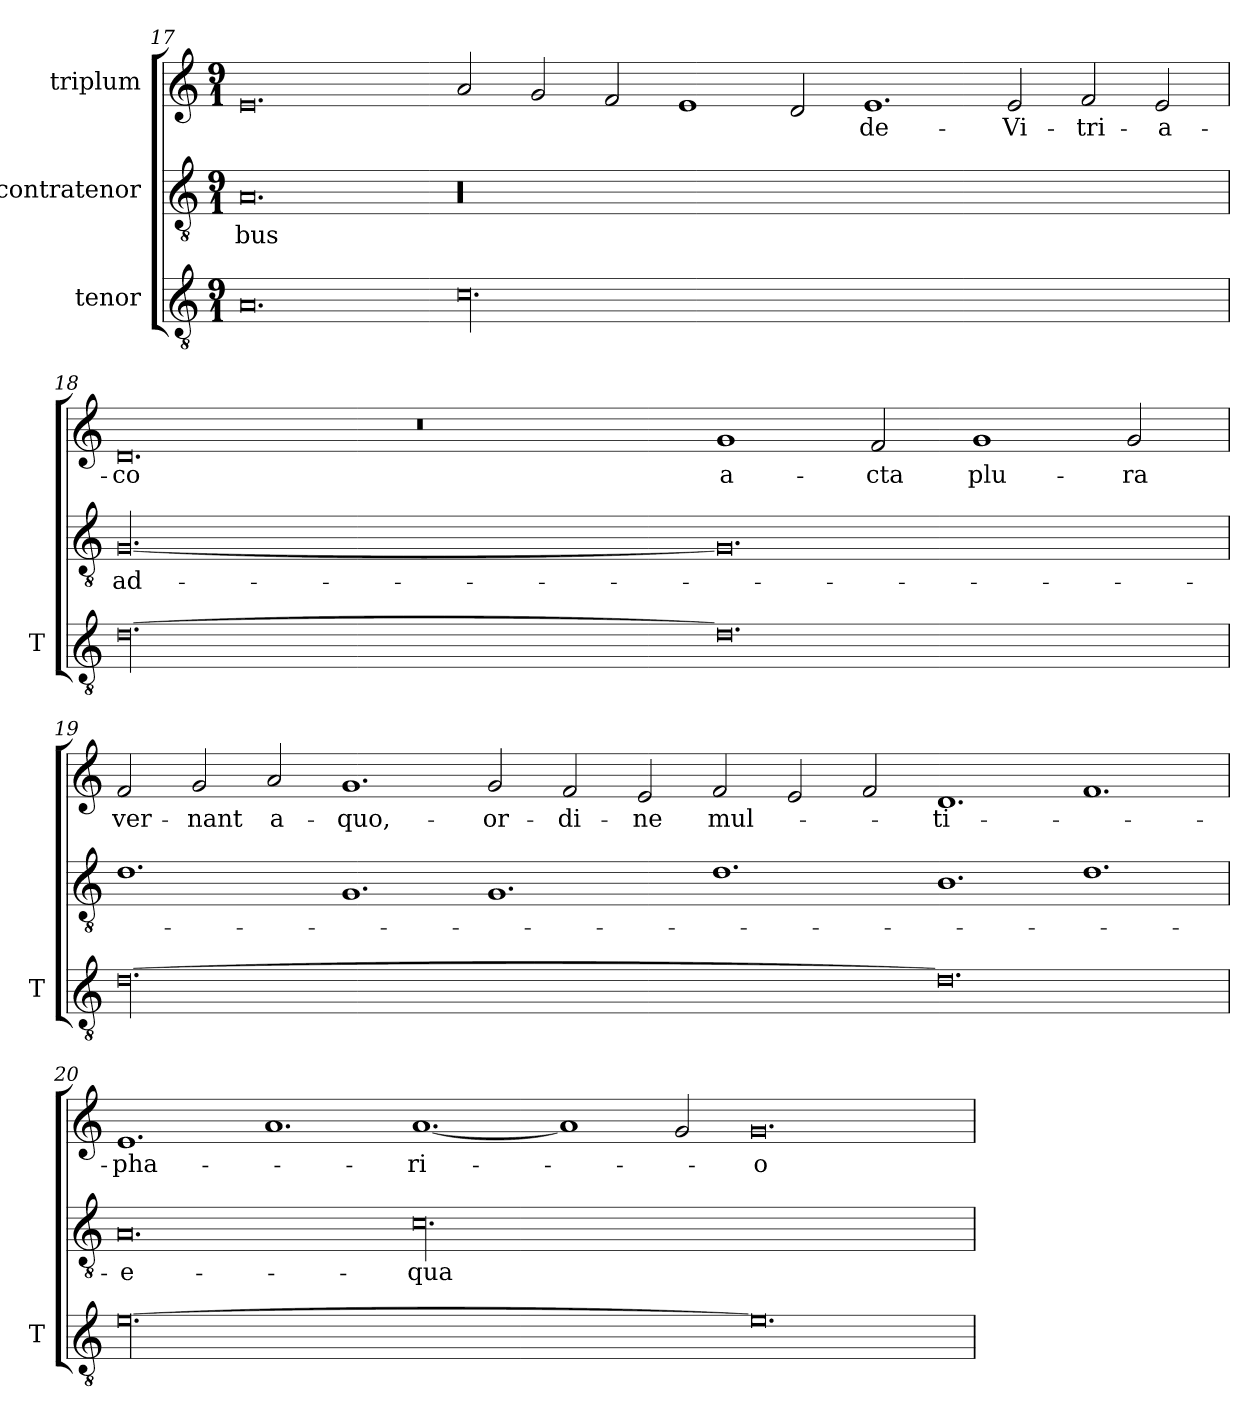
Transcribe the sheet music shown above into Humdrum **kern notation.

**kern	**kern	**text	**kern	**text
*part3	*part2	*part2	*part1	*part1
*staff3	*staff2	*staff2	*staff1	*staff1
*I"tenor	*I"contratenor	*	*I"triplum	*
*I'T	*	*	*	*
*clefGv2	*clefGv2	*	*clefG2	*
*k[]	*k[]	*	*k[]	*
*C:	*C:	*	*C:	*
*M9/1	*M9/1	*	*M9/1	*
=17	=17	=17	=17	=17
0.A/	0.A/	-bus	0.e/	.
00.c\	00.r	.	2a/	.
.	.	.	2g/	.
.	.	.	2f/	.
.	.	.	1e/	.
.	.	.	2d/	.
.	.	.	1.e/	de-
.	.	.	2e/	Vi-
.	.	.	2f/	-tri-
.	.	.	2e/	-a-
=18	=18	=18	=18	=18
[00.d\	[00.G/	ad-	0.d/	-co
.	.	.	0.r	.
0.d\]	0.G/]	.	1g/	a-
.	.	.	2f/	-cta
.	.	.	1g/	plu-
.	.	.	2g/	-ra
!!LO:LB:g=z
=19	=19	=19	=19	=19
[00.d\	1.d\	.	2f/	ver-
.	.	.	2g/	-nant
.	.	.	2a/	a-
.	1.G/	.	1.g/	quo,-
.	1.G/	.	2g/	or-
.	.	.	2f/	-di-
.	.	.	2e/	-ne
.	1.d\	.	2f/	mul-
.	.	.	2e/	.
.	.	.	2f/	.
0.d\]	1.B\	.	1.d/	-ti-
.	1.d\	.	1.f/	.
=20	=20	=20	=20	=20
[00.e\	0.A/	-e-	1.e/	-pha-
.	.	.	1.a/	.
.	00.c\	-qua-	[1.a/	-ri-
.	.	.	1a/]	.
.	.	.	2g/	.
0.e\]	.	.	0.g/	-o
=	=	=	=	=
*-	*-	*-	*-	*-
